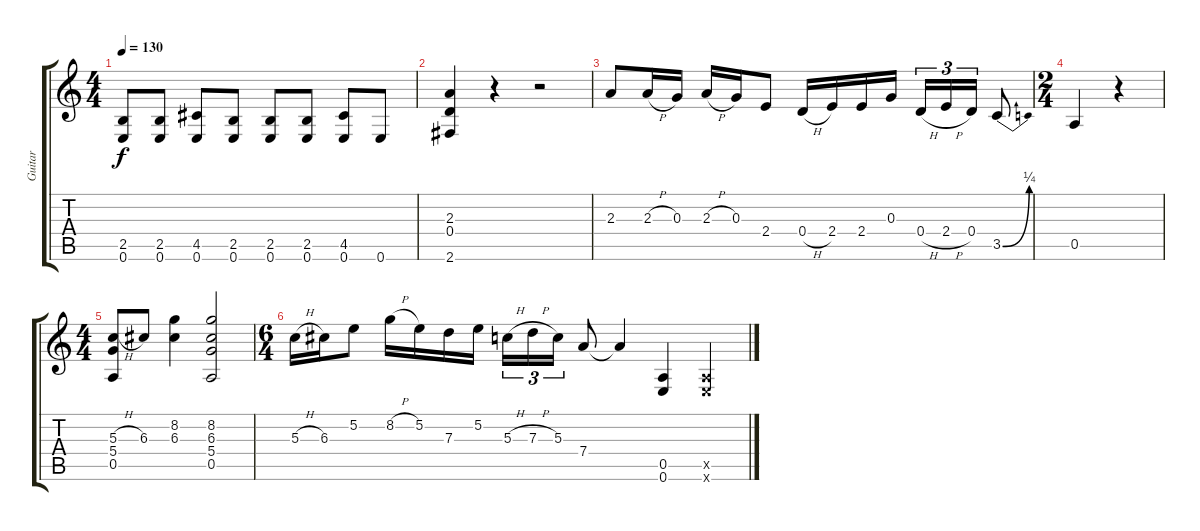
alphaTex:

\track ("Guitar" "Guitar") {instrument electricguitarclean}
\staff {score tabs}
\tuning (E4 B3 G3 D3 A2 E2) {hide}
\ts (4 4)
\tempo 130
\clef g2
\ks c
(2.5 0.6).8{dy f} (2.5 0.6).8 (4.5 0.6).8 (2.5 0.6).8 (2.5 0.6).8 (2.5 0.6).8 (4.5 0.6).8 0.6.8 |
(2.3 0.4 2.6).4 r.4 r.2 |
2.3.8 2.3{h}.16 0.3.16 2.3{h}.16 0.3.16 2.4.8 0.4{h}.16 2.4.16 2.4.16 0.3.16 0.4{h}.16{tu (3 2)} 2.4{h}.16{tu (3 2)} 0.4.16{tu (3 2)} 3.5{be (bend 0 0 60 1)}.8 |
\ts (2 4)
0.5.4 r.4 |
\ts (4 4)
(5.3{h} 5.4 0.5).8 6.3.8 (8.2 6.3).4 (8.2 6.3 5.4 0.5).2 |
\ts (6 4)
5.3{h}.16 6.3.16 5.2.8 8.2{h}.16 5.2.16 7.3.16 5.2.16 5.3{h}.16{tu (3 2)} 7.3{h}.16{tu (3 2)} 5.3.16{tu (3 2)} 7.4.8 7.4{t}.4 (0.5 0.6).4 (0.5{x} 0.6{x}).4
